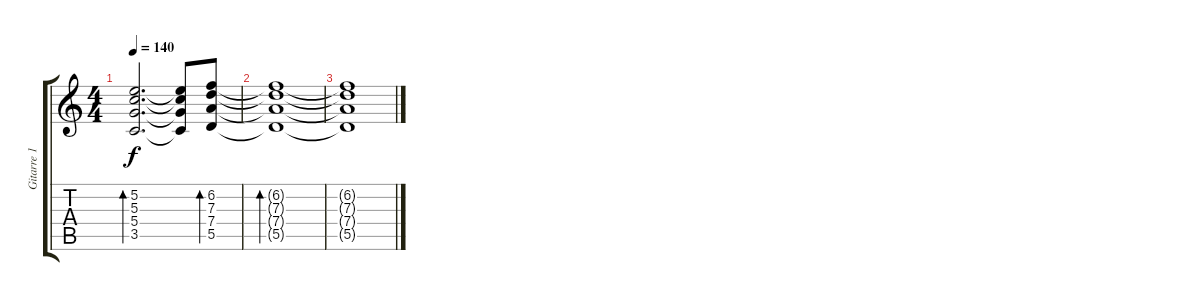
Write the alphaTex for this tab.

\track ("Gitarre 1" "Gitarre 1") {instrument acousticguitarsteel}
\staff {score tabs}
\tuning (E4 B3 G3 D3 A2 E2) {hide}
\ts (4 4)
\tempo 140
\clef g2
\ks c
(5.2 5.3 5.4 3.5).2{d bd 240 dy f} (5.2{t} 5.3{t} 5.4{t} 3.5{t}).8 (6.2 7.3 7.4 5.5).8{bd 240} |
(6.2{t} 7.3{t} 7.4{t} 5.5{t}).1{bd 240} |
(6.2{t} 7.3{t} 7.4{t} 5.5{t}).1
